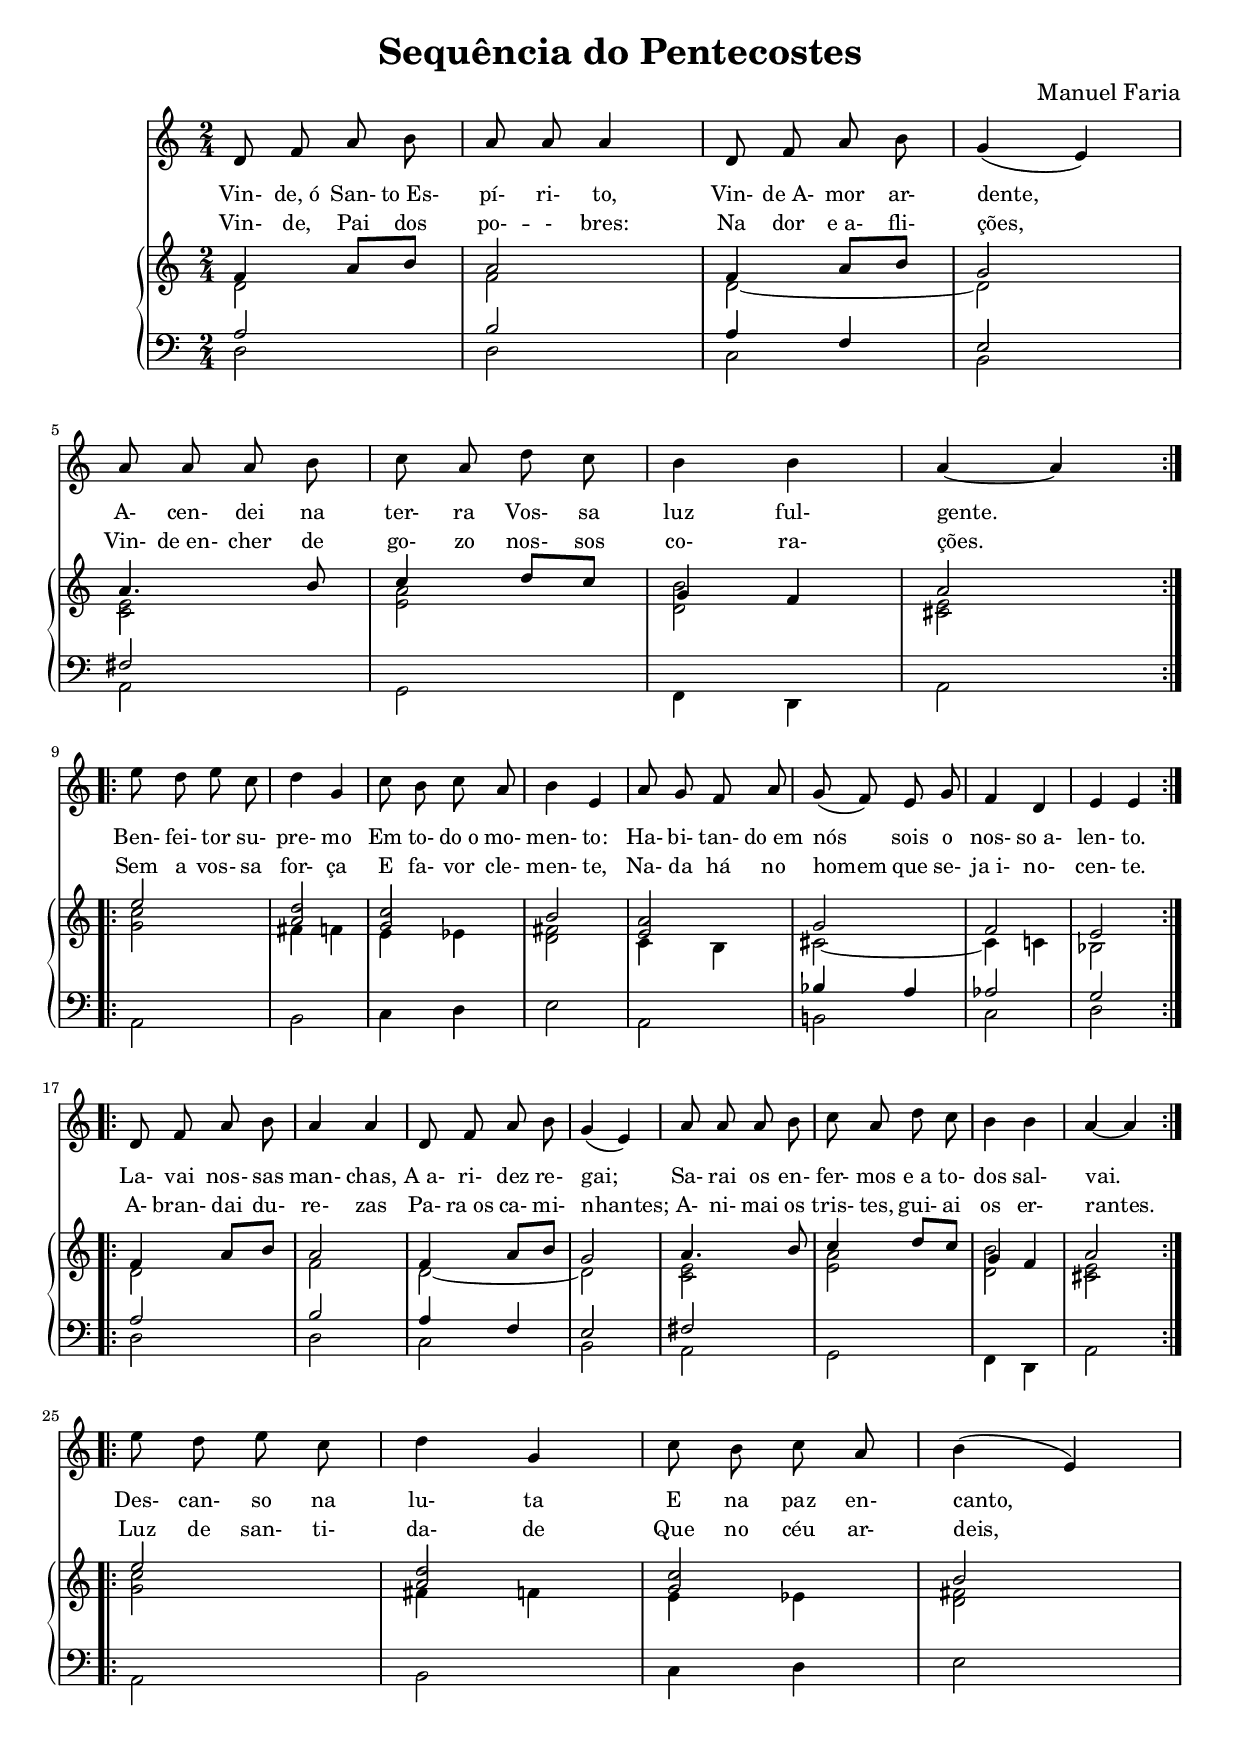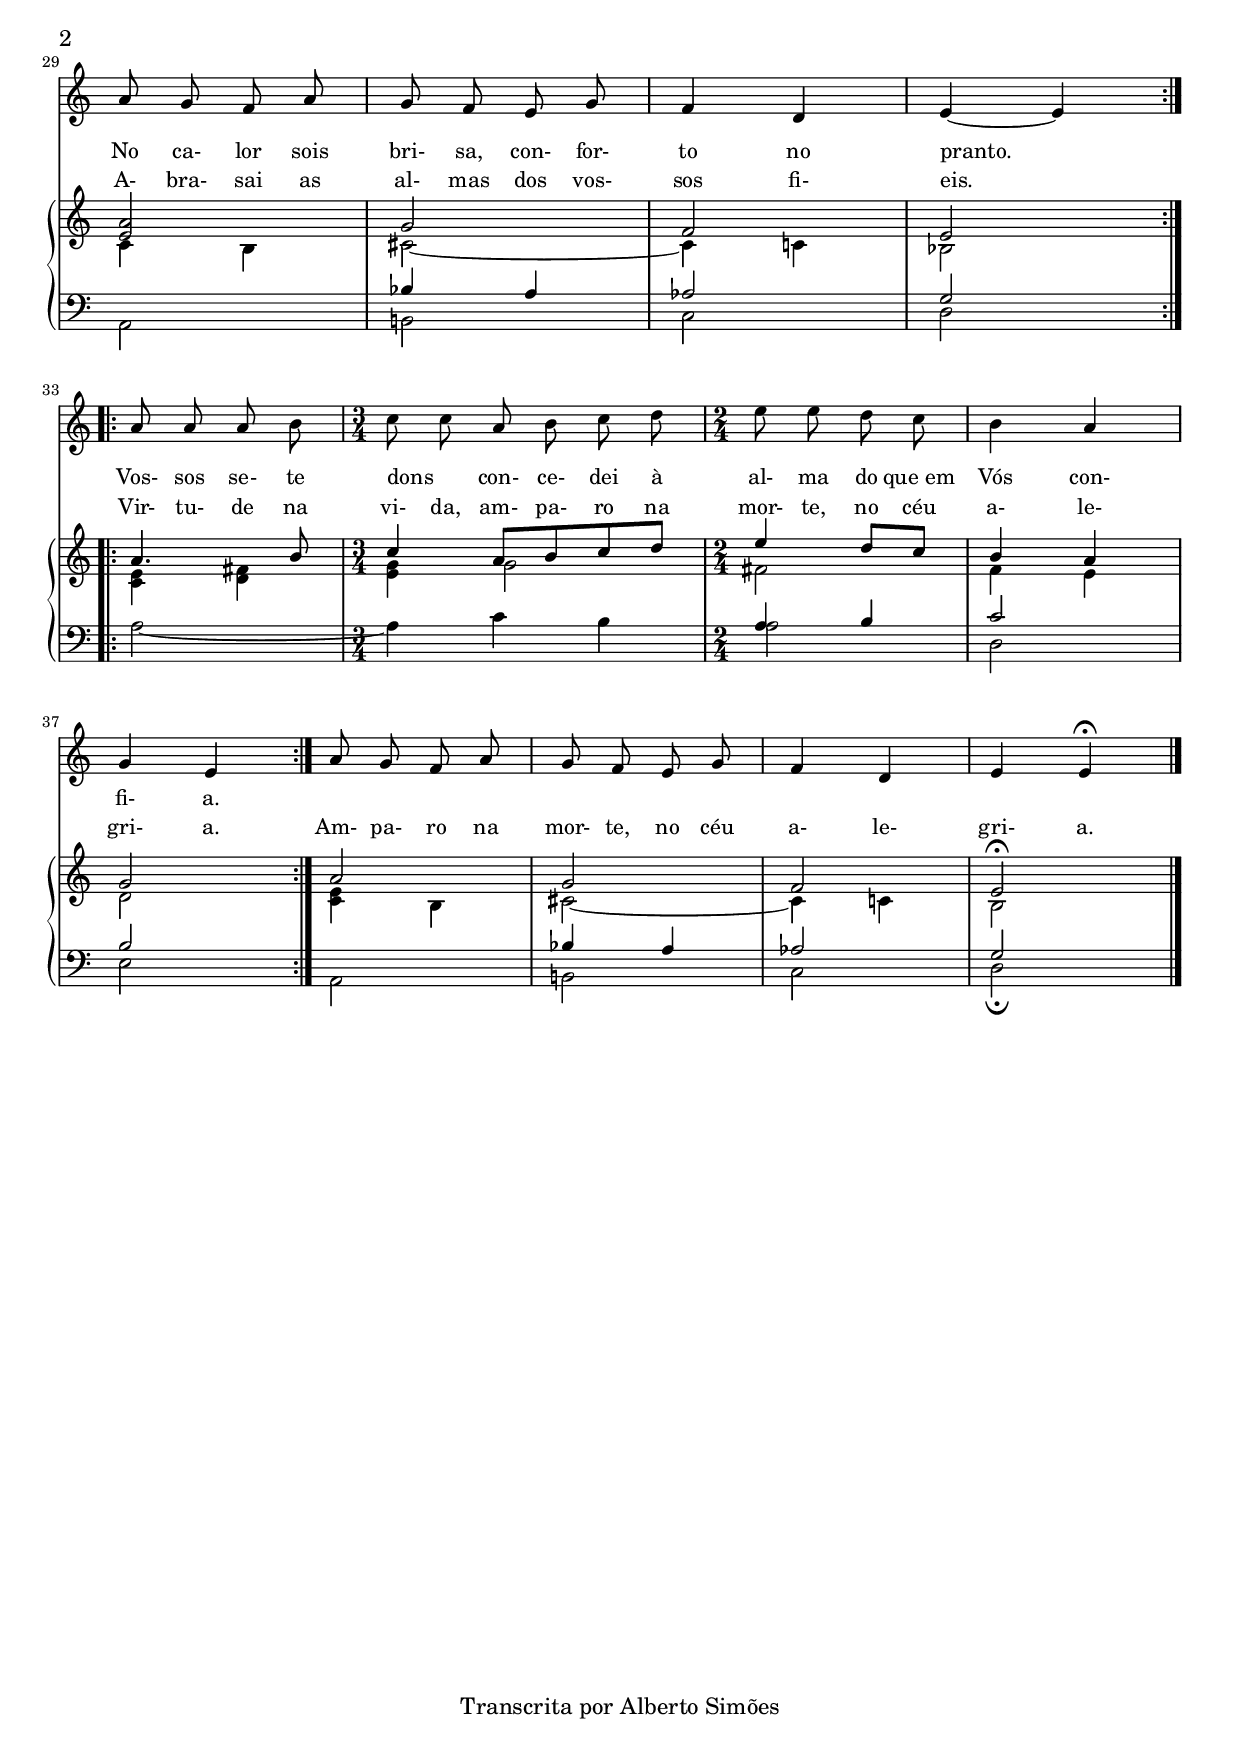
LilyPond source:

\version "2.14.0"

\header {
  title = "Sequência do Pentecostes"
  composer = "Manuel Faria"
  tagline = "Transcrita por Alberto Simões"

  ocasioes = "misc"
  seccao   = "misc"

}

%%%%% Revista 2

global = {
  \key c \major
  \time 2/4
}

textA = \lyricmode {
  Vin- de,_ó San- to_Es- pí- ri- to,
  Vin- de_A- mor ar- dente,
  A- cen- dei na ter- ra Vos- sa luz ful- gente.

  Ben- fei- tor su- pre- mo
  Em to- do_o mo- men- to:
  Ha- bi- tan- do_em nós sois o nos- so_a- len- to.

  La- vai nos- sas man- chas,
  A_a- ri- dez re- gai;

  Sa- rai os en- fer- mos e_a to- dos sal- vai.

  Des- can- so na lu- ta
  E na paz en- canto,

  No ca- lor sois bri- sa, con- for- to no pranto.

  Vos- sos se- te dons _ con- ce- dei à al- ma do que_em Vós con- fi- a.
}
textB = \lyricmode {
  Vin- de, Pai dos po- -- - bres:
  Na dor e_a- fli- ções,
  Vin- de_en- cher de go- zo nos- sos co- ra- ções.

  Sem a vos- sa for- ça
  E fa- vor cle- men- te,
  Na- da há no homem que se- ja_i- no- cen- te.

  A- bran- dai du- re- zas
  Pa- ra_os ca- mi- nhantes;

  A- ni- mai os tris- tes, gui- ai os er- rantes.

  Luz de san- ti- da- de
  Que no céu ar- deis,

  A- bra- sai as al- mas dos vos- sos fi- eis.

  Vir- tu- de na vi- da, am- pa- ro na mor- te, no céu
  a- le- gri- a.

  Am- pa- ro na mor- te, no céu a- le- gri- a.
}

melody = \relative c' {
  \global
  \clef treble
  \autoBeamOff
  \repeat volta 2 {
    d8 f a b a a a4
    d,8 f a b g4( e)
    a8 a a b c a d c b4 b a ~ a
  }\break
  \repeat volta 2 {
    e'8 d e c d4 g, 
    c8 b c a b4 e,
    a8 g f a g( f) e g f4 d e e
  }\break
  \repeat volta 2 {
    d8 f a b a4 a
    d,8 f a b g4( e)
    a8 a a b c a d c b4 b a4 ~ a
  }\break
  \repeat volta 2 {
    e'8 d e c d4 g, 
    c8 b c a b4( e,) \break
    a8 g f a g f e g f4 d e ~ e
  } \break
  \repeat volta 2 {
    a8 a a b 
    \time 3/4
    c8 c8 a b c d
    \time 2/4
    e e d c b4 a g e
  }
  a8 g f a g f e g f4 d e e \fermata \bar "|."
}

upperA = \relative c' {
  \repeat volta 2 {
    f4 a8[ b] a2 f4 a8[ b]
    g2 a4. b8 c4 d8[ c] g4 f a2
  }
  \repeat volta 2 {
    e'2 <a, d> <g c> b <e, a> g f e
  }
  \repeat volta 2 {
    f4 a8[ b] a2 f4 a8[ b] g2
    a4. b8 c4 d8[ c] g4 f a2
  }
  \repeat volta 2 {
    e'2 <a, d> <g c> b <e, a> g f e
  }
  \repeat volta 2 {
    a4. b8 c4 a8[ b c d] e4 d8[ c] b4 a g2
  }
  a2 g f e\fermata
}

upperB = \relative c' {
  \repeat volta 2 {
    d2 f d ~ d <c e> <e a> <d b'> <cis e>
  }
  \repeat volta 2 {
    <g' c>2 fis4 f e ees <d fis>2 c4 b cis2 ~ cis4 c bes2
  }
  \repeat volta 2 {
    d2 f d ~ d <c e> <e a> <d b'> <cis e>
  }
  \repeat volta 2 {
    <g' c>2 fis4 f e ees <d fis>2 c4 b cis2 ~ cis4 c bes2
  }
  \repeat volta 2 {
    <c e>4 <d fis> <e g> g2 fis f4 e d2
  }
  <c e>4 b cis2 ~ cis4 c4 b2
}

lowerA = \relative c' {
  \repeat volta 2 {
    a2 b a4 f e2 fis s2 s2 s2
  }
  \repeat volta 2 {
    s2 s2 s2 s2 s2 bes4 a aes2 g
  }
  \repeat volta 2 {
    a2 b a4 f e2 fis s2 s2 s2
  }
  \repeat volta 2 {
    s2 s2 s2 s2 s2 bes4 a aes2 g
  }
  \repeat volta 2 {
    s2 s2 s4 a4 b c2
    b2
  }
  s2 bes4 a aes2 g
}

lowerB = \relative c {
  \repeat volta 2 {
    d2 d c b a g f4 d a'2
  }
  \repeat volta 2 {
    a2 b c4 d e2 a, b! c d
  }
  \repeat volta 2 {
    d2 d c b a g f4 d a'2
  }
  \repeat volta 2 {
    a2 b c4 d e2 a, b! c d
  }
  \repeat volta 2 {
    a'2 ~ a4 c b a2 d,2 e
  }
  a, b! c d_\fermata
}

upper = {
  \global
  \clef treble
  << \upperA \\ \upperB >>
}


lower = {
  \global
  \clef bass
  << \lowerA \\ \lowerB >>
}


\score {
  <<
    \new Voice = "mel" \melody
     \new PianoStaff <<
      \new Staff = "upper" \upper
      \new Staff = "lower" \lower
    >>
    \new Lyrics \with { alignAboveContext = "upper" }
                        { \lyricsto "mel" \textA}
    \new Lyrics \with { alignAboveContext = "upper" }
                        { \lyricsto "mel" \textB}
  >>
  \layout {
    \context {
      \Staff \RemoveEmptyStaves       
      % \override VerticalAxisGroup #'remove-first = ##t
    }

    #(layout-set-staff-size 17)

  }
  \midi {
    \context {
      \Score
      tempoWholesPerMinute = #(ly:make-moment 60 4)
    }
  }
}


